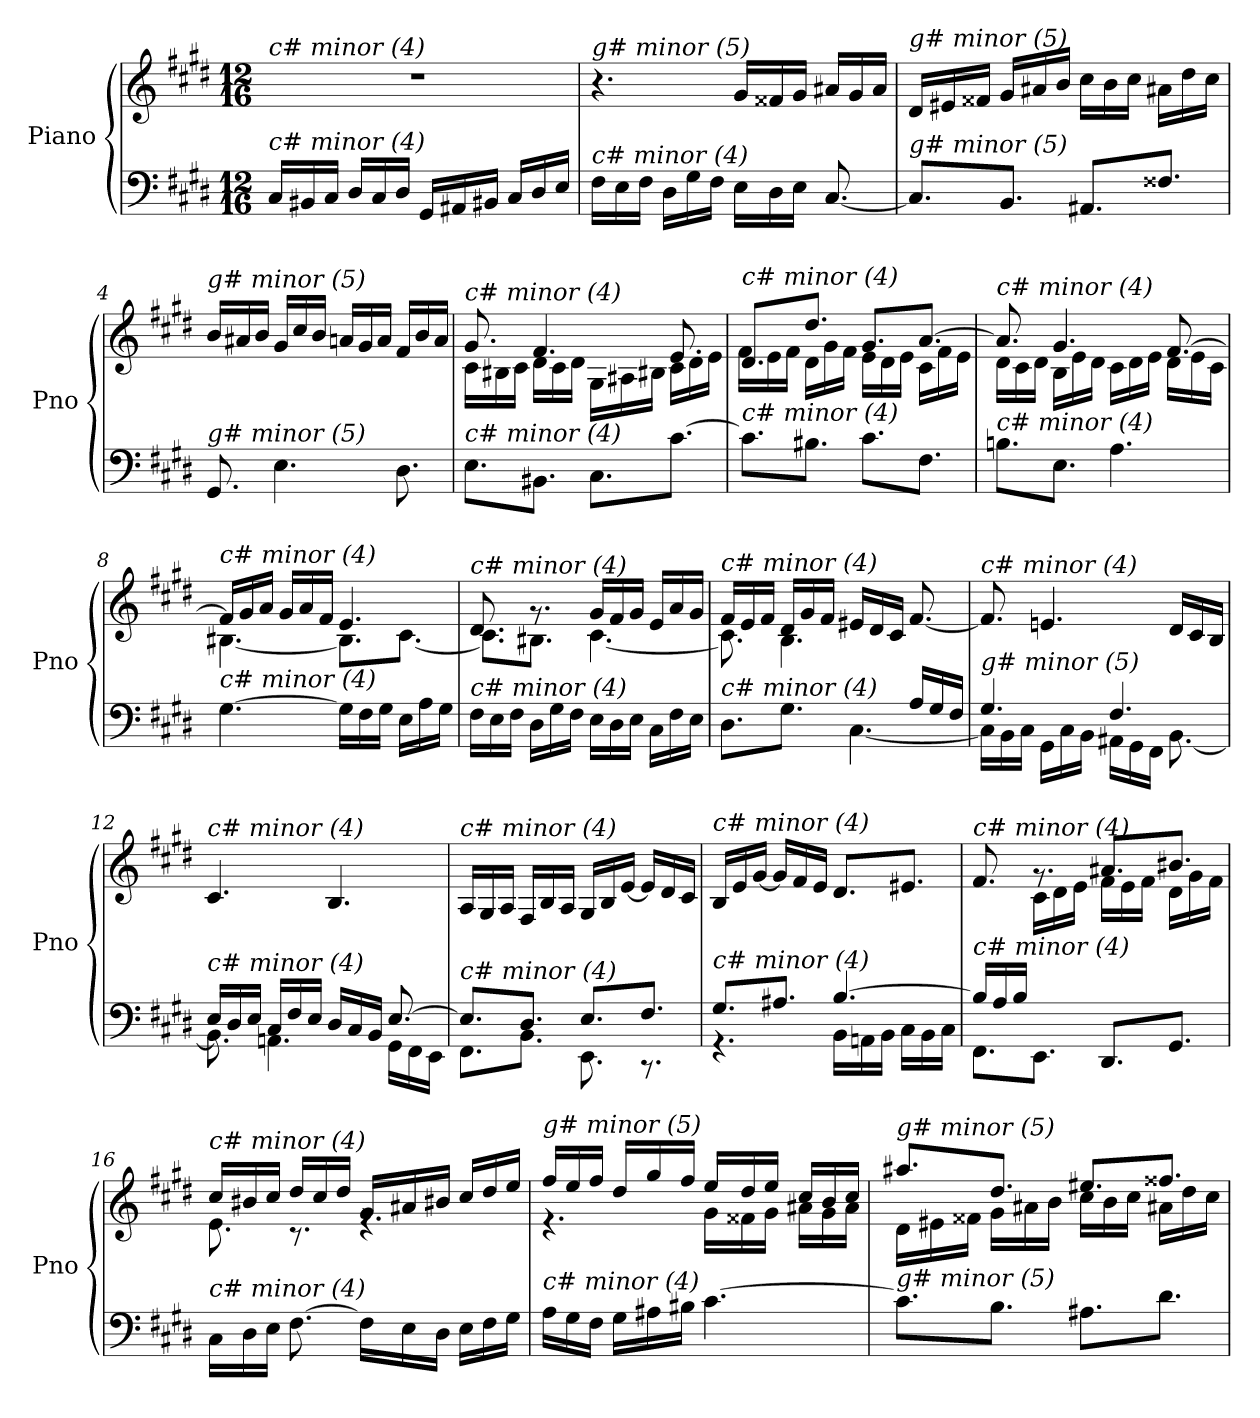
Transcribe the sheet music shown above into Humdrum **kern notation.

**kern	**kern
*part1	*part1
*staff2	*staff1
*I"Piano	*
*I'Pno	*
*clefF4	*clefG2
*k[f#c#g#d#]	*k[f#c#g#d#]
*M12/16	*M12/16
=1	=1
!	!LO:TX:i:t=c# minor (4)
!LO:TX:i:t=c# minor (4)	!
16C#/LL	2.r
16BB#X/	.
16C#/JJ	.
16D#/LL	.
16C#/	.
16D#/JJ	.
16GG#/LL	.
16AA#X/	.
16BB#X/JJ	.
16C#/LL	.
16D#/	.
16E/JJ	.
=2	=2
!	!LO:TX:i:t=g# minor (5)
!LO:TX:i:t=c# minor (4)	!
16F#\LL	4.r
16E\	.
16F#\JJ	.
16D#\LL	.
16G#\	.
16F#\JJ	.
16E\LL	16g#/LL
16D#\	16f##X/
16E\JJ	16g#/JJ
[8.C#/	16a#X/LL
.	16g#/
.	16a#/JJ
=3	=3
!	!LO:TX:i:t=g# minor (5)
!LO:TX:i:t=g# minor (5)	!
8.C#/L]	16d#/LL
.	16e#X/
.	16f##X/JJ
8.BB/J	16g#/LL
.	16a#X/
.	16b/JJ
8.AA#X/L	16cc#\LL
.	16b\
.	16cc#\JJ
8.F##X/J	16a#X\LL
.	16dd#\
.	16cc#\JJ
!!LO:LB:g=z
=4	=4
!	!LO:TX:i:t=g# minor (5)
!LO:TX:i:t=g# minor (5)	!
8.GG#/	16b/LL
.	16a#X/
.	16b/JJ
4.E\	16g#/LL
.	16cc#/
.	16b/JJ
.	16an/LL
.	16g#/
.	16a/JJ
8.D#\	16f#/LL
.	16b/
.	16a/JJ
=5	=5
*	*^
!	!LO:TX:i:t=c# minor (4)	!
!LO:TX:i:t=c# minor (4)	!	!
8.E\L	8.g#/	16c#\LL
.	.	16B#X\
.	.	16c#\JJ
8.BB#X\J	4.f#/	16d#\LL
.	.	16c#\
.	.	16d#\JJ
8.C#\L	.	16G#\LL
.	.	16A#X\
.	.	16B#X\JJ
[8.c#\J	8.e/	16c#\LL
.	.	16d#\
.	.	16e\JJ
=6	=6	=6
!	!LO:TX:i:t=c# minor (4)	!
!LO:TX:i:t=c# minor (4)	!	!
8.c#\L]	8.d#/L	16f#\LL
.	.	16e\
.	.	16f#\JJ
8.B#X\J	8.dd#/J	16d#\LL
.	.	16g#\
.	.	16f#\JJ
8.c#\L	8.g#/L	16e\LL
.	.	16d#\
.	.	16e\JJ
8.F#\J	[8.a/J	16c#\LL
.	.	16f#\
.	.	16e\JJ
!!LO:LB:g=z	!!
=7	=7	=7
!	!LO:TX:i:t=c# minor (4)	!
!LO:TX:i:t=c# minor (4)	!	!
8.Bn\L	8.a/]	16d#\LL
.	.	16c#\
.	.	16d#\JJ
8.E\J	4.g#/	16B\LL
.	.	16e\
.	.	16d#\JJ
4.A\	.	16c#\LL
.	.	16d#\
.	.	16e\JJ
.	[8.f#/	16d#\LL
.	.	16e\
.	.	16c#\JJ
=8	=8	=8
!	!LO:TX:i:t=c# minor (4)	!
!LO:TX:i:t=c# minor (4)	!	!
[4.G#\	16f#/LL]	[4.B#X\
.	16g#/	.
.	16a/JJ	.
.	16g#/LL	.
.	16a/	.
.	16f#/JJ	.
16G#\LL]	4.e/	8.B#\L]
16F#\	.	.
16G#\JJ	.	.
16E\LL	.	[8.c#\J
16A\	.	.
16G#\JJ	.	.
=9	=9	=9
!	!LO:TX:i:t=c# minor (4)	!
!LO:TX:i:t=c# minor (4)	!	!
16F#\LL	8.d#/	8.c#\L]
16E\	.	.
16F#\JJ	.	.
16D#\LL	8.rg	8.B#X\J
16G#\	.	.
16F#\JJ	.	.
16E\LL	16g#/LL	[4.c#\
16D#\	16f#/	.
16E\JJ	16g#/JJ	.
16C#\LL	16e/LL	.
16F#\	16a/	.
16E\JJ	16g#/JJ	.
!!LO:LB:g=z	!!
=10	=10	=10
*^	*	*
!	!	!LO:TX:i:t=c# minor (4)	!
!LO:TX:i:t=c# minor (4)	!	!	!
2ryy	8.D#\L	16f#/LL	8.c#\]
.	.	16e/	.
.	.	16f#/JJ	.
.	8.G#\J	16d#/LL	4.B\
.	.	16g#/	.
.	.	16f#/JJ	.
.	[4.C#\	16e#Xi/LL	.
.	.	16d#/	.
16ryy	.	16c#/JJ	.
16A/LL	.	[8.f#/	8.ryy
16G#/	.	.	.
16F#/JJ	.	.	.
*	*	*v	*v
=11	=11	=11
!	!	!LO:TX:i:t=c# minor (4)
!LO:TX:i:t=g# minor (5)	!	!
16C#\LL]	4.G#/	8.f#/]
16BB\	.	.
16C#\JJ	.	.
16GG#\LL	.	4.en/
16C#\	.	.
16BB\JJ	.	.
4.F#/	16AA#X\LL	.
.	16GG#\	.
.	16FF#\JJ	.
.	[8.BB\	16d#/LL
.	.	16c#/
.	.	16B/JJ
=12	=12	=12
!	!	!LO:TX:i:t=c# minor (4)
!LO:TX:i:t=c# minor (4)	!	!
16E/LL	8.BB\]	4.c#/
16D#/	.	.
16E/JJ	.	.
16C#/LL	4.AAn\	.
16F#/	.	.
16E/JJ	.	.
16D#/LL	.	4.B/
16C#/	.	.
16BB/JJ	.	.
[8.E/	16GG#\LL	.
.	16FF#\	.
.	16EE\JJ	.
!!LO:LB:g=z
=13	=13	=13
!	!	!LO:TX:i:t=c# minor (4)
!LO:TX:i:t=c# minor (4)	!	!
8.E/L]	8.FF#\L	16A/LL
.	.	16G#/
.	.	16A/JJ
8.D#/J	8.BB\J	16F#/LL
.	.	16B/
.	.	16A/JJ
8.E/L	8.EE\	16G#/LL
.	.	16B/
.	.	[16e/JJ
8.F#/J	8.r	16e/LL]
.	.	16d#/
.	.	16c#/JJ
=14	=14	=14
!	!	!LO:TX:i:t=c# minor (4)
!LO:TX:i:t=c# minor (4)	!	!
8.G#/L	4.r	16B/LL
.	.	16e/
.	.	[16g#/JJ
8.A#X/J	.	16g#/LL]
.	.	16f#/
.	.	16e/JJ
[4.B/	16BB\LL	8.d#/L
.	16AAn\	.
.	16BB\JJ	.
.	16C#\LL	8.e#Xi/J
.	16BB\	.
.	16C#\JJ	.
=15	=15	=15
*	*^	*^
*	*	*	*	*^
*	*	*	*	*	*^
!	!	!	!LO:TX:i:t=c# minor (4)	!	!	!
!LO:TX:i:t=c# minor (4)	!	!	!	!	!	!
4.ryy	16B/LL]	8.FF#\L	8.f#/	4.ryy	8.ryy	4.ryy
.	16A/	.	.	.	.	.
.	16B/JJ	.	.	.	.	.
.	8.ryy	8.EE\J	8.rg	.	16c#\LL	.
.	.	.	.	.	16d#\	.
.	.	.	.	.	16e\JJ	.
4.ryy	8.DD#/L	4.ryy	8.a#X/L	16f#\LL	4.ryy	4.ryy
.	.	.	.	16e\	.	.
.	.	.	.	16f#\JJ	.	.
.	8.GG#/J	.	8.b#X/J	16d#\LL	.	.
.	.	.	.	16g#\	.	.
.	.	.	.	16f#\JJ	.	.
*v	*v	*v	*	*	*	*
*	*	*v	*v	*v
!!LO:PB:g=z
=16	=16	=16
!	!LO:TX:i:t=c# minor (4)	!
!LO:TX:i:t=c# minor (4)	!	!
16C#\LL	16cc#/LL	8.e\
16D#\	16b#X/	.
16E\JJ	16cc#/JJ	.
[8.F#\	16dd#/LL	8.r
.	16cc#/	.
.	16dd#/JJ	.
16F#\LL]	16g#/LL	4.re
16E\	16a#X/	.
16D#\JJ	16b#X/JJ	.
16E\LL	16cc#/LL	.
16F#\	16dd#/	.
16G#\JJ	16ee/JJ	.
=17	=17	=17
!	!LO:TX:i:t=g# minor (5)	!
!LO:TX:i:t=c# minor (4)	!	!
16A\LL	16ff#/LL	4.r
16G#\	16ee/	.
16F#\JJ	16ff#/JJ	.
16G#\LL	16dd#/LL	.
16A#X\	16gg#/	.
16B#X\JJ	16ff#/JJ	.
[4.c#\	16ee/LL	16g#\LL
.	16dd#/	16f##X\
.	16ee/JJ	16g#\JJ
.	16cc#/LL	16a#X\LL
.	16b/	16g#\
.	16cc#/JJ	16a#\JJ
=18	=18	=18
!	!LO:TX:i:t=g# minor (5)	!
!LO:TX:i:t=g# minor (5)	!	!
8.c#\L]	8.aa#X/L	16d#\LL
.	.	16e#X\
.	.	16f##X\JJ
8.B\J	8.dd#/J	16g#\LL
.	.	16a#X\
.	.	16b\JJ
8.A#X\L	8.ee#X/L	16cc#\LL
.	.	16b\
.	.	16cc#\JJ
8.d#\J	8.ff##X/J	16a#X\LL
.	.	16dd#\
.	.	16cc#\JJ
*	*v	*v
=	=
*-	*-
